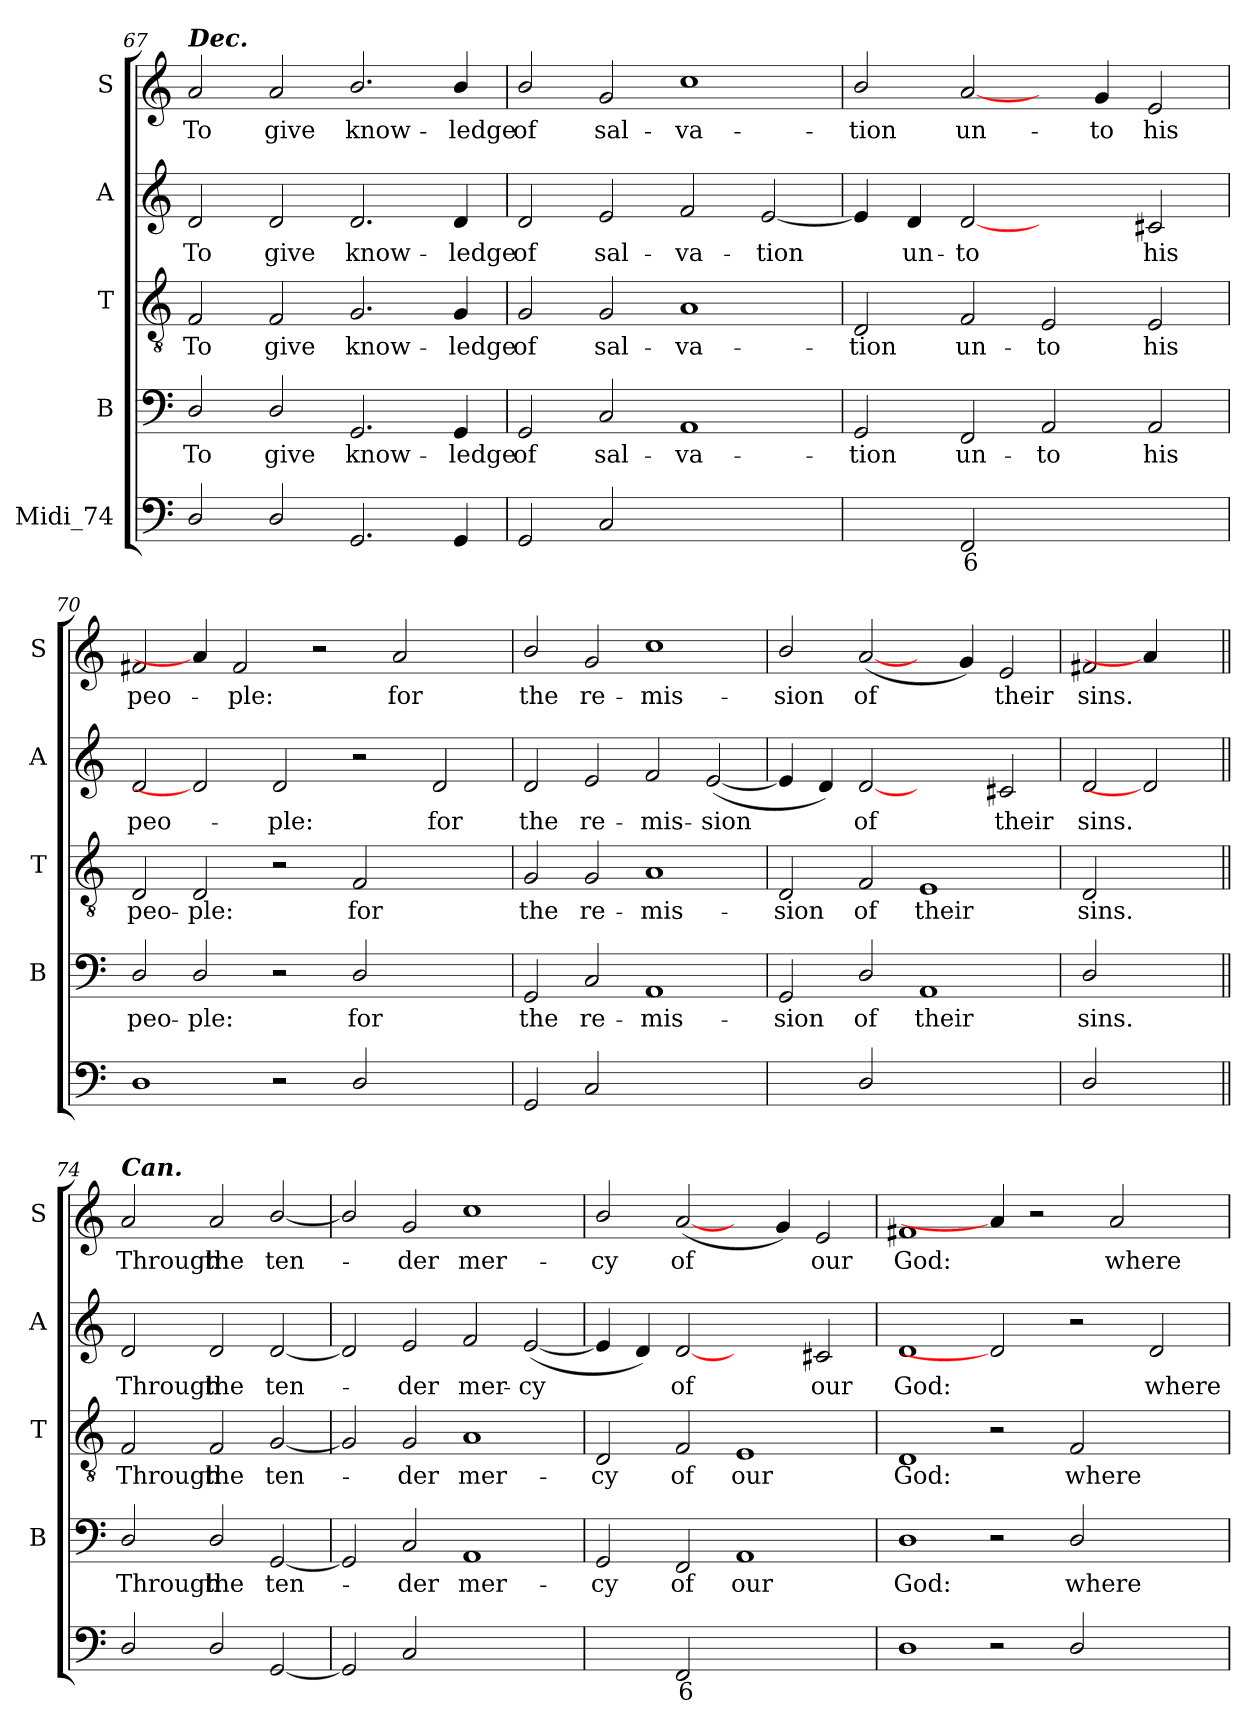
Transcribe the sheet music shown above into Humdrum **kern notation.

**kern	**text	**kern	**text	**kern	**text	**kern	**text	**kern	**text
*part5	*part5	*part4	*part4	*part3	*part3	*part2	*part2	*part1	*part1
*staff5	*staff5	*staff4	*staff4	*staff3	*staff3	*staff2	*staff2	*staff1	*staff1
*I"Midi_74	*	*I"B	*	*I"T	*	*I"A	*	*I"S	*
*	*	*I'B	*	*I'T	*	*I'A	*	*I'S	*
!!LO:PB:g=z
*clefF4	*	*clefF4	*	*clefGv2	*	*clefG2	*	*clefG2	*
*k[]	*	*k[]	*	*k[]	*	*k[]	*	*k[]	*
=67	=67	=67	=67	=67	=67	=67	=67	=67	=67
!	!	!	!	!	!	!	!	!LO:TX:a:Bi:t=Dec.	!
!	!	!	!LO:LY:b	!	!LO:LY:b	!	!LO:LY:b	!	!LO:LY:b
2D/	.	2D/	To	2F/	To	2d/	To	2a/	To
!	!	!	!LO:LY:b	!	!LO:LY:b	!	!LO:LY:b	!	!LO:LY:b
2D/	.	2D/	give	2F/	give	2d/	give	2a/	give
!	!	!	!LO:LY:b	!	!LO:LY:b	!	!LO:LY:b	!	!LO:LY:b
2.GG/	.	2.GG/	know-	2.G/	know-	2.d/	know-	2.b/	know-
!	!	!	!LO:LY:b	!	!LO:LY:b	!	!LO:LY:b	!	!LO:LY:b
4GG/	.	4GG/	-ledge	4G/	-ledge	4d/	-ledge	4b/	-ledge
!!LO:LB:g=z
=68	=68	=68	=68	=68	=68	=68	=68	=68	=68
!	!	!	!LO:LY:b	!	!LO:LY:b	!	!LO:LY:b	!	!LO:LY:b
2GG/	.	2GG/	of	2G/	of	2d/	of	2b/	of
!	!	!	!LO:LY:b	!	!LO:LY:b	!	!LO:LY:b	!	!LO:LY:b
2C/	.	2C/	sal-	2G/	sal-	2e/	sal-	2g/	sal-
!	!LO:LY:b	!	!LO:LY:b	!	!LO:LY:b	!	!LO:LY:b	!	!LO:LY:b
[2AA/yy	6	1AA	-va-	1A	-va-	2f/	-va-	1cc	-va-
!	!LO:LY:b	!	!	!	!	!	!LO:LY:b	!	!
2AA/yy]	5	.	.	.	.	[2e/	-tion	.	.
=69	=69	=69	=69	=69	=69	=69	=69	=69	=69
!	!LO:LY:b	!	!LO:LY:b	!	!LO:LY:b	!	!	!	!LO:LY:b
[4GG/yy	6	2GG/	-tion	2D/	-tion	4e/]	.	2b/	-tion
!	!LO:LY:b	!	!	!	!	!	!LO:LY:b	!	!
4GG/yy]	5	.	.	.	.	4d/	un-	.	.
!	!LO:LY:b	!	!LO:LY:b	!	!LO:LY:b	!	!LO:LY:b	!	!LO:LY:b
2FF/	6	2FF/	un-	2F/	un-	[2d	-to	[2a/	un-
!	!LO:LY:b	!	!LO:LY:b	!	!LO:LY:b	!	!	!	!
[2AA/yy	4	2AA/	-to	2E/	-to	2ryy	.	4ryy	.
!	!	!	!	!	!	!	!	!	!LO:LY:b
.	.	.	.	.	.	.	.	4g/	-to
!	!LO:LY:b	!	!LO:LY:b	!	!LO:LY:b	!	!LO:LY:b	!	!LO:LY:b
2AA/yy]	3	2AA/	his	2E/	his	2c#X/	his	2e/	his
=70	=70	=70	=70	=70	=70	=70	=70	=70	=70
!	!	!	!LO:LY:b	!	!LO:LY:b	!	!LO:LY:b	!	!LO:LY:b
1D	.	2D/	peo-	2D/	peo-	2d/	peo-	2f#X/	peo-
!	!	!	!LO:LY:b	!	!LO:LY:b	!	!	!	!
.	.	2D/	-ple:	2D/	-ple:	2d]	.	4a/]	.
!	!	!	!	!	!	!	!	!	!LO:LY:b
.	.	.	.	.	.	.	.	2f#/	-ple:
!	!	!	!	!	!	!	!LO:LY:b	!	!
2r	.	2r	.	2r	.	2d/	-ple:	.	.
.	.	.	.	.	.	.	.	2r	.
!	!	!	!LO:LY:b	!	!LO:LY:b	!	!	!	!
2D/	.	2D/	for	2F/	for	2r	.	.	.
!	!	!	!	!	!	!	!	!	!LO:LY:b
.	.	.	.	.	.	.	.	2a/	for
!	!	!	!	!	!	!	!LO:LY:b	!	!
2ryy	.	2ryy	.	2ryy	.	2d/	for	.	.
.	.	.	.	.	.	.	.	4ryy	.
=71	=71	=71	=71	=71	=71	=71	=71	=71	=71
!	!	!	!LO:LY:b	!	!LO:LY:b	!	!LO:LY:b	!	!LO:LY:b
2GG/	.	2GG/	the	2G/	the	2d/	the	2b/	the
!	!	!	!LO:LY:b	!	!LO:LY:b	!	!LO:LY:b	!	!LO:LY:b
2C/	.	2C/	re-	2G/	re-	2e/	re-	2g/	re-
!	!LO:LY:b	!	!LO:LY:b	!	!LO:LY:b	!	!LO:LY:b	!	!LO:LY:b
[2AA/yy	6	1AA	-mis-	1A	-mis-	2f/	-mis-	1cc	-mis-
!	!LO:LY:b	!	!	!	!	!	!LO:LY:b	!	!
2AA/yy]	5	.	.	.	.	(<[2e/	-sion	.	.
=72	=72	=72	=72	=72	=72	=72	=72	=72	=72
!	!LO:LY:b	!	!LO:LY:b	!	!LO:LY:b	!	!	!	!LO:LY:b
[4GG/yy	6	2GG/	-sion	2D/	-sion	4e/]	.	2b/	-sion
!	!LO:LY:b	!	!	!	!	!	!	!	!
4GG/yy]	5	.	.	.	.	4d/)	.	.	.
!	!	!	!LO:LY:b	!	!LO:LY:b	!	!LO:LY:b	!	!LO:LY:b
2D/	.	2D/	of	2F/	of	[2d	of	(<[2a/	of
!	!LO:LY:b	!	!LO:LY:b	!	!LO:LY:b	!	!	!	!
[2AA/yy	4	1AA	their	1E	their	2ryy	.	4ryy	.
.	.	.	.	.	.	.	.	4g/)	.
!	!LO:LY:b	!	!	!	!	!	!LO:LY:b	!	!LO:LY:b
2AA/yy]	3	.	.	.	.	2c#X/	their	2e/	their
=73	=73	=73	=73	=73	=73	=73	=73	=73	=73
!	!	!	!LO:LY:b	!	!LO:LY:b	!	!LO:LY:b	!	!LO:LY:b
2D/	.	2D/	sins.	2D/	sins.	2d/	sins.	2f#X/	sins.
2ryy	.	2ryy	.	2ryy	.	2d]	.	4a/]	.
.	.	.	.	.	.	.	.	4ryy	.
!!LO:LB:g=z
=74||	=74||	=74||	=74||	=74||	=74||	=74||	=74||	=74||	=74||
!	!	!	!	!	!	!	!	!LO:TX:a:Bi:t=Can.	!
!	!	!	!LO:LY:b	!	!LO:LY:b	!	!LO:LY:b	!	!LO:LY:b
2D/	.	2D/	Through	2F/	Through	2d/	Through	2a/	Through
!	!	!	!LO:LY:b	!	!LO:LY:b	!	!LO:LY:b	!	!LO:LY:b
2D/	.	2D/	the	2F/	the	2d/	the	2a/	the
!	!	!	!LO:LY:b	!	!LO:LY:b	!	!LO:LY:b	!	!LO:LY:b
[2GG/	.	[2GG/	ten-	[2G/	ten-	[2d/	ten-	[2b/	ten-
=75	=75	=75	=75	=75	=75	=75	=75	=75	=75
2GG/]	.	2GG/]	.	2G/]	.	2d/]	.	2b/]	.
!	!	!	!LO:LY:b	!	!LO:LY:b	!	!LO:LY:b	!	!LO:LY:b
2C/	.	2C/	der	2G/	der	2e/	der	2g/	der
!	!LO:LY:b	!	!LO:LY:b	!	!LO:LY:b	!	!LO:LY:b	!	!LO:LY:b
[2AA/yy	6	1AA	mer-	1A	mer-	2f/	mer-	1cc	mer-
!	!LO:LY:b	!	!	!	!	!	!LO:LY:b	!	!
2AA/yy]	5	.	.	.	.	(<[2e/	-cy	.	.
=76	=76	=76	=76	=76	=76	=76	=76	=76	=76
!	!LO:LY:b	!	!LO:LY:b	!	!LO:LY:b	!	!	!	!LO:LY:b
[4GG/yy	6	2GG/	-cy	2D/	-cy	4e/]	.	2b/	-cy
!	!LO:LY:b	!	!	!	!	!	!	!	!
4GG/yy]	5	.	.	.	.	4d/)	.	.	.
!	!LO:LY:b	!	!LO:LY:b	!	!LO:LY:b	!	!LO:LY:b	!	!LO:LY:b
2FF/	6	2FF/	of	2F/	of	[2d	of	(<[2a/	of
!	!LO:LY:b	!	!LO:LY:b	!	!LO:LY:b	!	!	!	!
[2AA/yy	4	1AA	our	1E	our	2ryy	.	4ryy	.
.	.	.	.	.	.	.	.	4g/)	.
!	!LO:LY:b	!	!	!	!	!	!LO:LY:b	!	!LO:LY:b
2AA/yy]	3	.	.	.	.	2c#X/	our	2e/	our
=77	=77	=77	=77	=77	=77	=77	=77	=77	=77
!	!	!	!LO:LY:b	!	!LO:LY:b	!	!LO:LY:b	!	!LO:LY:b
1D	.	1D	God:	1D	God:	1d	God:	1f#X	God:
2r	.	2r	.	2r	.	2d]	.	4a/]	.
.	.	.	.	.	.	.	.	2r	.
!	!	!	!LO:LY:b	!	!LO:LY:b	!	!	!	!
2D/	.	2D/	where-	2F/	where-	2r	.	.	.
!	!	!	!	!	!	!	!	!	!LO:LY:b
.	.	.	.	.	.	.	.	2a/	where-
!	!	!	!	!	!	!	!LO:LY:b	!	!
2ryy	.	2ryy	.	2ryy	.	2d/	where-	.	.
.	.	.	.	.	.	.	.	4ryy	.
=	=	=	=	=	=	=	=	=	=
*-	*-	*-	*-	*-	*-	*-	*-	*-	*-
